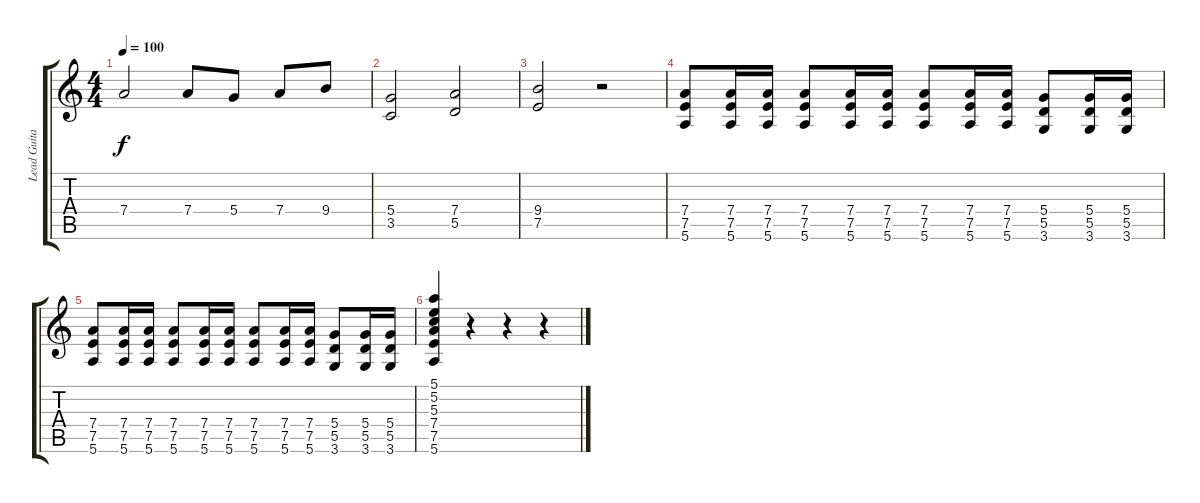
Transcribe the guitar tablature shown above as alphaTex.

\track ("Lead Guitar 2" "Lead Guita") {instrument overdrivenguitar}
\staff {score tabs}
\tuning (E4 B3 G3 D3 A2 E2) {hide}
\ts (4 4)
\tempo 100
\clef g2
\ks c
7.4.2{dy f} 7.4.8 5.4.8 7.4.8 9.4.8 |
(5.4 3.5).2 (7.4 5.5).2 |
(9.4 7.5).2 r.2 |
(7.4 7.5 5.6).8 (7.4 7.5 5.6).16 (7.4 7.5 5.6).16 (7.4 7.5 5.6).8 (7.4 7.5 5.6).16 (7.4 7.5 5.6).16 (7.4 7.5 5.6).8 (7.4 7.5 5.6).16 (7.4 7.5 5.6).16 (5.4 5.5 3.6).8 (5.4 5.5 3.6).16 (5.4 5.5 3.6).16 |
(7.4 7.5 5.6).8 (7.4 7.5 5.6).16 (7.4 7.5 5.6).16 (7.4 7.5 5.6).8 (7.4 7.5 5.6).16 (7.4 7.5 5.6).16 (7.4 7.5 5.6).8 (7.4 7.5 5.6).16 (7.4 7.5 5.6).16 (5.4 5.5 3.6).8 (5.4 5.5 3.6).16 (5.4 5.5 3.6).16 |
(5.1 5.2 5.3 7.4 7.5 5.6).4 r.4 r.4 r.4
